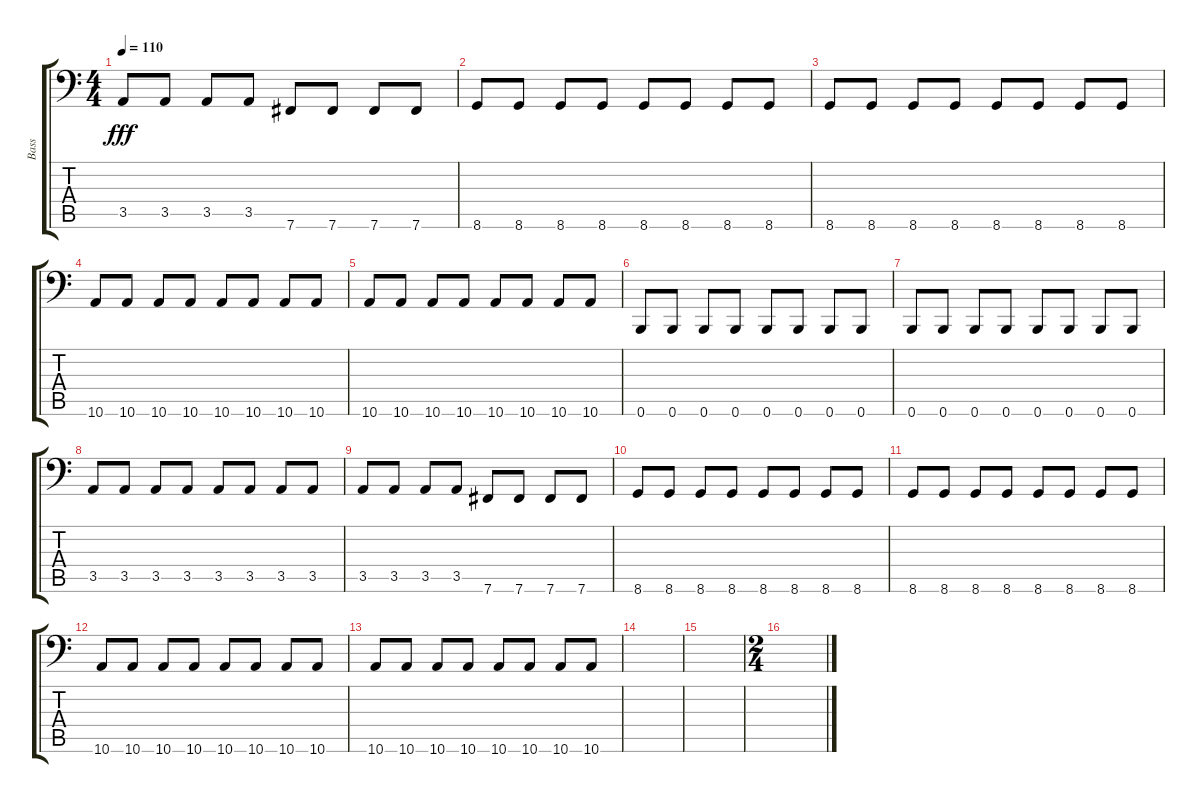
\track ("Bass" "Bass") {instrument electricbassfinger}
\staff {score tabs}
\tuning (Db3 Ab2 E2 B1 Gb1 B0) {hide}
\ts (4 4)
\tempo 110
\clef f4
\ks c
3.5.8{dy fff} 3.5.8 3.5.8 3.5.8 7.6.8 7.6.8 7.6.8 7.6.8 |
8.6.8 8.6.8 8.6.8 8.6.8 8.6.8 8.6.8 8.6.8 8.6.8 |
8.6.8 8.6.8 8.6.8 8.6.8 8.6.8 8.6.8 8.6.8 8.6.8 |
10.6.8 10.6.8 10.6.8 10.6.8 10.6.8 10.6.8 10.6.8 10.6.8 |
10.6.8 10.6.8 10.6.8 10.6.8 10.6.8 10.6.8 10.6.8 10.6.8 |
0.6.8 0.6.8 0.6.8 0.6.8 0.6.8 0.6.8 0.6.8 0.6.8 |
0.6.8 0.6.8 0.6.8 0.6.8 0.6.8 0.6.8 0.6.8 0.6.8 |
3.5.8 3.5.8 3.5.8 3.5.8 3.5.8 3.5.8 3.5.8 3.5.8 |
3.5.8 3.5.8 3.5.8 3.5.8 7.6.8 7.6.8 7.6.8 7.6.8 |
8.6.8 8.6.8 8.6.8 8.6.8 8.6.8 8.6.8 8.6.8 8.6.8 |
8.6.8 8.6.8 8.6.8 8.6.8 8.6.8 8.6.8 8.6.8 8.6.8 |
10.6.8 10.6.8 10.6.8 10.6.8 10.6.8 10.6.8 10.6.8 10.6.8 |
10.6.8 10.6.8 10.6.8 10.6.8 10.6.8 10.6.8 10.6.8 10.6.8 |
|
|
\ts (2 4)
